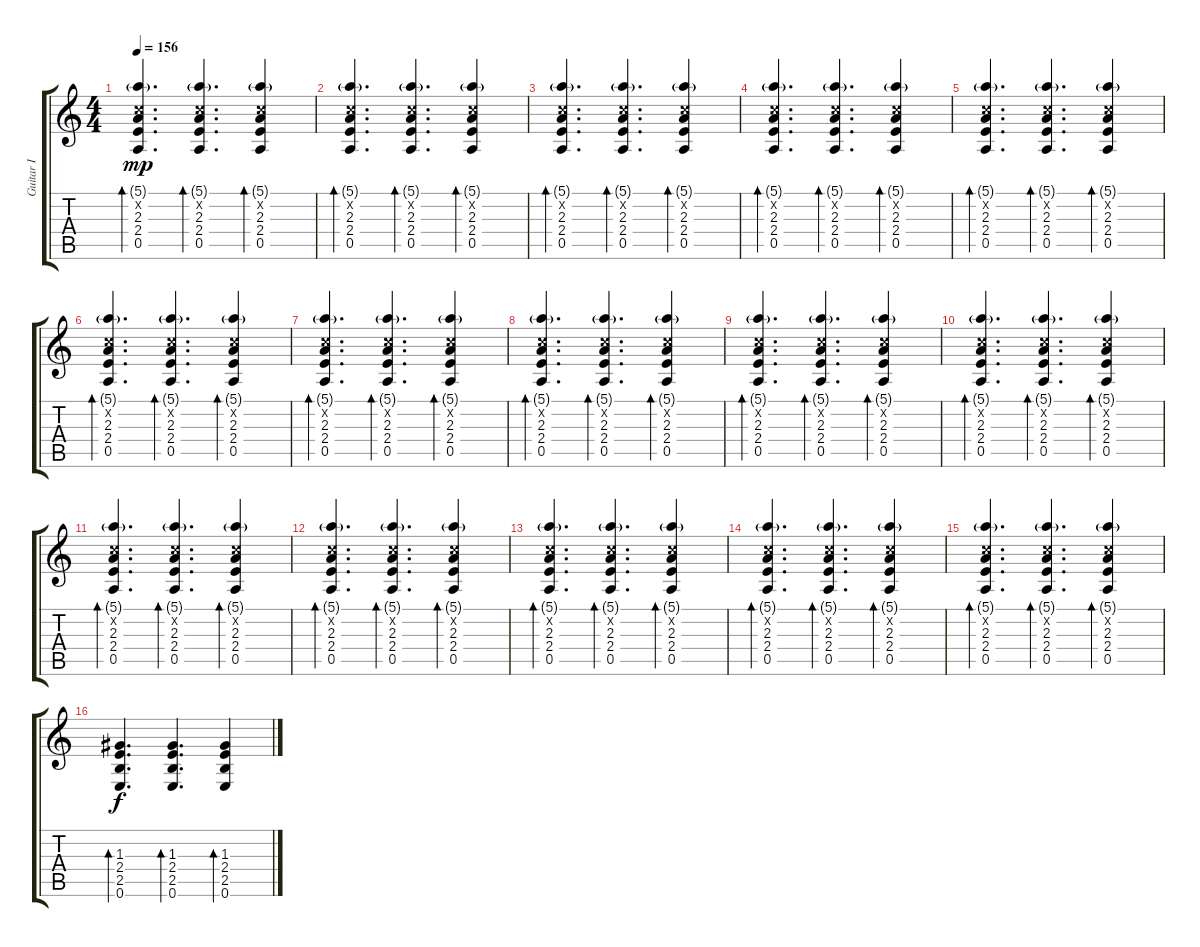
\track ("Guitar I" "Guitar I") {instrument overdrivenguitar}
\staff {score tabs}
\tuning (E4 B3 G3 D3 A2 E2) {hide}
\ts (4 4)
\tempo 156
\clef g2
\ks c
(5.1{g} 1.2{x} 2.3 2.4 0.5).4{d bd 120 dy mp} (5.1{g} 1.2{x} 2.3 2.4 0.5).4{d bd 120} (5.1{g} 1.2{x} 2.3 2.4 0.5).4{bd 120} |
(5.1{g} 1.2{x} 2.3 2.4 0.5).4{d bd 120} (5.1{g} 1.2{x} 2.3 2.4 0.5).4{d bd 120} (5.1{g} 1.2{x} 2.3 2.4 0.5).4{bd 120} |
(5.1{g} 1.2{x} 2.3 2.4 0.5).4{d bd 120} (5.1{g} 1.2{x} 2.3 2.4 0.5).4{d bd 120} (5.1{g} 1.2{x} 2.3 2.4 0.5).4{bd 120} |
(5.1{g} 1.2{x} 2.3 2.4 0.5).4{d bd 120} (5.1{g} 1.2{x} 2.3 2.4 0.5).4{d bd 120} (5.1{g} 1.2{x} 2.3 2.4 0.5).4{bd 120} |
(5.1{g} 1.2{x} 2.3 2.4 0.5).4{d bd 120} (5.1{g} 1.2{x} 2.3 2.4 0.5).4{d bd 120} (5.1{g} 1.2{x} 2.3 2.4 0.5).4{bd 120} |
(5.1{g} 1.2{x} 2.3 2.4 0.5).4{d bd 120} (5.1{g} 1.2{x} 2.3 2.4 0.5).4{d bd 120} (5.1{g} 1.2{x} 2.3 2.4 0.5).4{bd 120} |
(5.1{g} 1.2{x} 2.3 2.4 0.5).4{d bd 120} (5.1{g} 1.2{x} 2.3 2.4 0.5).4{d bd 120} (5.1{g} 1.2{x} 2.3 2.4 0.5).4{bd 120} |
(5.1{g} 1.2{x} 2.3 2.4 0.5).4{d bd 120} (5.1{g} 1.2{x} 2.3 2.4 0.5).4{d bd 120} (5.1{g} 1.2{x} 2.3 2.4 0.5).4{bd 120} |
(5.1{g} 1.2{x} 2.3 2.4 0.5).4{d bd 120} (5.1{g} 1.2{x} 2.3 2.4 0.5).4{d bd 120} (5.1{g} 1.2{x} 2.3 2.4 0.5).4{bd 120} |
(5.1{g} 1.2{x} 2.3 2.4 0.5).4{d bd 120} (5.1{g} 1.2{x} 2.3 2.4 0.5).4{d bd 120} (5.1{g} 1.2{x} 2.3 2.4 0.5).4{bd 120} |
(5.1{g} 1.2{x} 2.3 2.4 0.5).4{d bd 120} (5.1{g} 1.2{x} 2.3 2.4 0.5).4{d bd 120} (5.1{g} 1.2{x} 2.3 2.4 0.5).4{bd 120} |
(5.1{g} 1.2{x} 2.3 2.4 0.5).4{d bd 120} (5.1{g} 1.2{x} 2.3 2.4 0.5).4{d bd 120} (5.1{g} 1.2{x} 2.3 2.4 0.5).4{bd 120} |
(5.1{g} 1.2{x} 2.3 2.4 0.5).4{d bd 120} (5.1{g} 1.2{x} 2.3 2.4 0.5).4{d bd 120} (5.1{g} 1.2{x} 2.3 2.4 0.5).4{bd 120} |
(5.1{g} 1.2{x} 2.3 2.4 0.5).4{d bd 120} (5.1{g} 1.2{x} 2.3 2.4 0.5).4{d bd 120} (5.1{g} 1.2{x} 2.3 2.4 0.5).4{bd 120} |
(5.1{g} 1.2{x} 2.3 2.4 0.5).4{d bd 120} (5.1{g} 1.2{x} 2.3 2.4 0.5).4{d bd 120} (5.1{g} 1.2{x} 2.3 2.4 0.5).4{bd 120} |
(1.3 2.4 2.5 0.6).4{d bd 120 dy f} (1.3 2.4 2.5 0.6).4{d bd 120} (1.3 2.4 2.5 0.6).4{bd 120}
